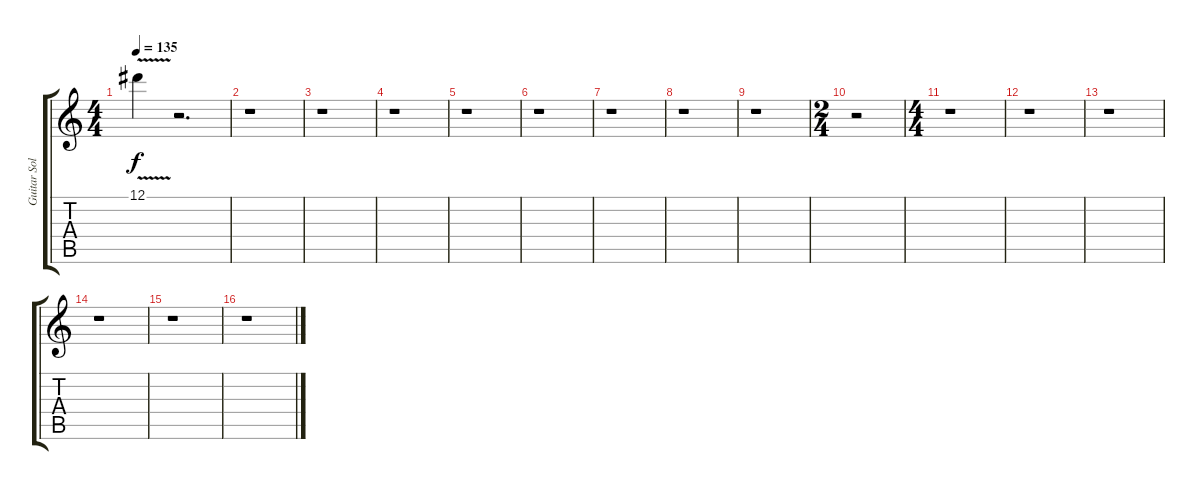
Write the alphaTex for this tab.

\track ("Guitar Solo" "Guitar Sol") {instrument overdrivenguitar}
\staff {score tabs}
\tuning (Eb4 Bb3 Gb3 Db3 Ab2 Eb2) {hide}
\ts (4 4)
\tempo 135
\clef g2
\ks c
12.1{v}.4{dy f} r.2{d} |
r.1 |
r.1 |
r.1 |
r.1 |
r.1 |
r.1 |
r.1 |
r.1 |
\ts (2 4)
r.2 |
\ts (4 4)
r.1 |
r.1 |
r.1 |
r.1 |
r.1 |
r.1
